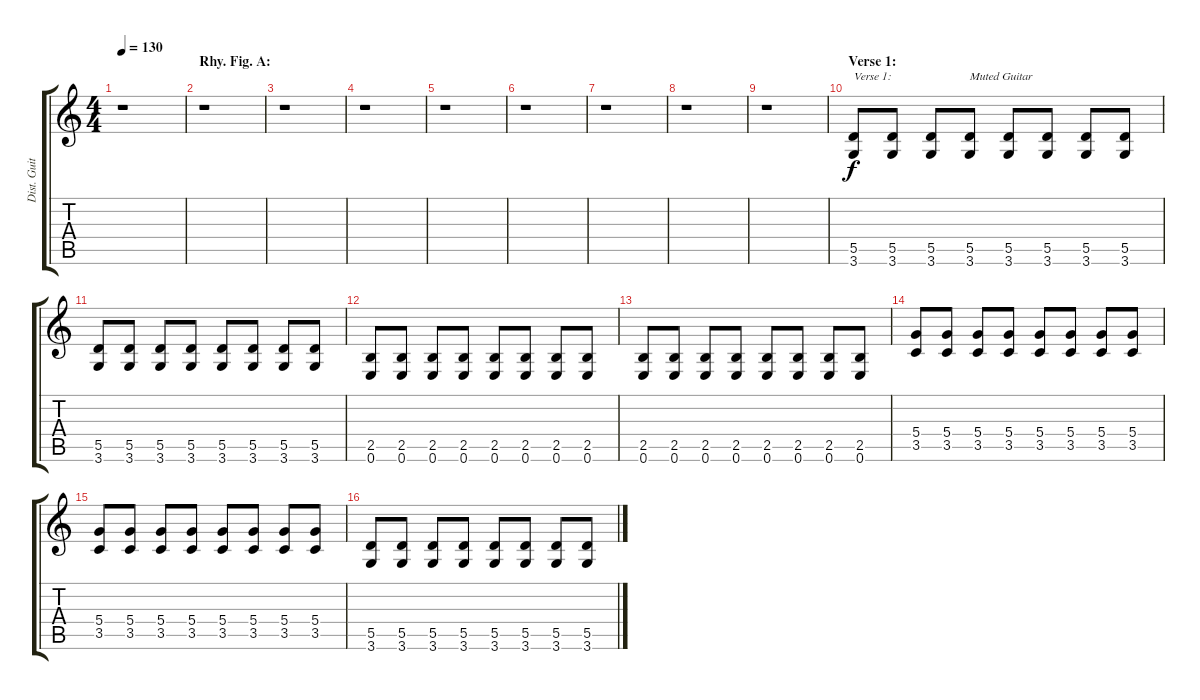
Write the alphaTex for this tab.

\track ("Dist. Guitar" "Dist. Guit") {instrument distortionguitar}
\staff {score tabs}
\tuning (E4 B3 G3 D3 A2 E2) {hide}
\ts (4 4)
\tempo 130
\clef g2
\ks c
r.1{dy f instrument distortionguitar} |
\section ("" "Rhy. Fig. A:")
r.1 |
r.1 |
r.1 |
r.1 |
r.1 |
r.1 |
r.1 |
r.1 |
\section ("" "Verse 1:")
(5.5 3.6).8{txt "Verse 1:" instrument electricguitarmuted} (5.5 3.6).8 (5.5 3.6).8 (5.5 3.6).8{txt "Muted Guitar"} (5.5 3.6).8 (5.5 3.6).8 (5.5 3.6).8 (5.5 3.6).8 |
(5.5 3.6).8 (5.5 3.6).8 (5.5 3.6).8 (5.5 3.6).8 (5.5 3.6).8 (5.5 3.6).8 (5.5 3.6).8 (5.5 3.6).8 |
(2.5 0.6).8 (2.5 0.6).8 (2.5 0.6).8 (2.5 0.6).8 (2.5 0.6).8 (2.5 0.6).8 (2.5 0.6).8 (2.5 0.6).8 |
(2.5 0.6).8 (2.5 0.6).8 (2.5 0.6).8 (2.5 0.6).8 (2.5 0.6).8 (2.5 0.6).8 (2.5 0.6).8 (2.5 0.6).8 |
(5.4 3.5).8 (5.4 3.5).8 (5.4 3.5).8 (5.4 3.5).8 (5.4 3.5).8 (5.4 3.5).8 (5.4 3.5).8 (5.4 3.5).8 |
(5.4 3.5).8 (5.4 3.5).8 (5.4 3.5).8 (5.4 3.5).8 (5.4 3.5).8 (5.4 3.5).8 (5.4 3.5).8 (5.4 3.5).8 |
(5.5 3.6).8 (5.5 3.6).8 (5.5 3.6).8 (5.5 3.6).8 (5.5 3.6).8 (5.5 3.6).8 (5.5 3.6).8 (5.5 3.6).8
